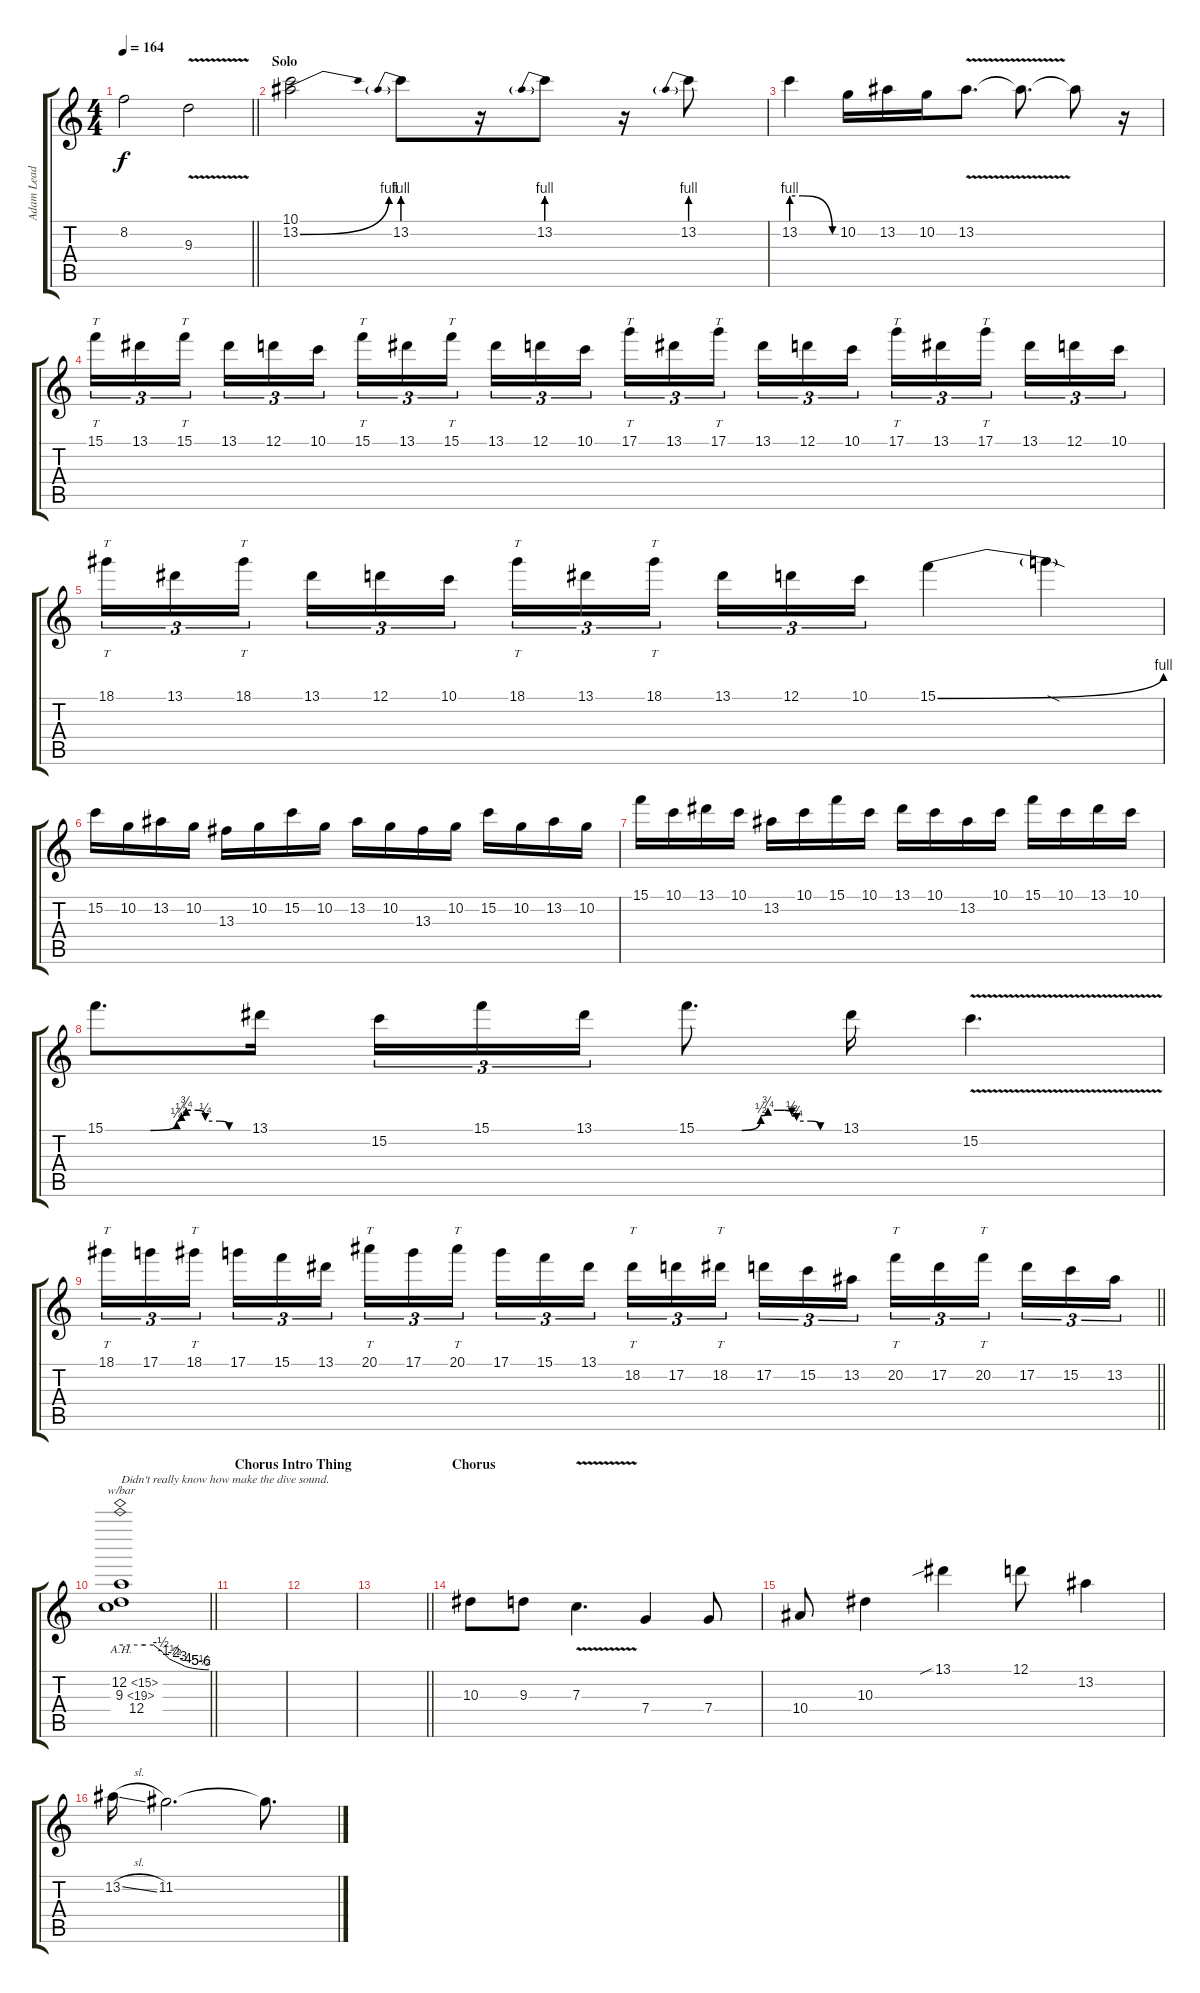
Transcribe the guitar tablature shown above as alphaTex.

\track ("Adam Lead" "Adam Lead") {instrument distortionguitar}
\staff {score tabs}
\tuning (D4 A3 F3 C3 G2 C2) {hide}
\ts (4 4)
\tempo 164
\clef g2
\barLineRight lightlight
\ks c
8.2.2{dy f} 9.3{v}.2 |
\section ("" "Solo")
(10.1 13.2{be (bend 0 0 60 4)}).2 13.2{be (prebend 0 4 60 4)}.8 r.16 13.2{be (prebend 0 4 60 4)}.8 r.16 13.2{be (prebend 0 4 60 4)}.8 |
13.2{be (custom 0 4 15 4 55 0 60 0)}.4 10.2.16 13.2.16 10.2.16 13.2{v}.8{d} 13.2{t}.8{d} 13.2{t}.8 r.16 |
15.1.16{tt tu (3 2)} 13.1.16{tu (3 2)} 15.1.16{tt tu (3 2) beam splitsecondary} 13.1.16{tu (3 2)} 12.1.16{tu (3 2)} 10.1.16{tu (3 2)} 15.1.16{tt tu (3 2)} 13.1.16{tu (3 2)} 15.1.16{tt tu (3 2) beam splitsecondary} 13.1.16{tu (3 2)} 12.1.16{tu (3 2)} 10.1.16{tu (3 2)} 17.1.16{tt tu (3 2)} 13.1.16{tu (3 2)} 17.1.16{tt tu (3 2) beam splitsecondary} 13.1.16{tu (3 2)} 12.1.16{tu (3 2)} 10.1.16{tu (3 2)} 17.1.16{tt tu (3 2)} 13.1.16{tu (3 2)} 17.1.16{tt tu (3 2) beam splitsecondary} 13.1.16{tu (3 2)} 12.1.16{tu (3 2)} 10.1.16{tu (3 2)} |
18.1.16{tt tu (3 2)} 13.1.16{tu (3 2)} 18.1.16{tt tu (3 2) beam splitsecondary} 13.1.16{tu (3 2)} 12.1.16{tu (3 2)} 10.1.16{tu (3 2)} 18.1.16{tt tu (3 2)} 13.1.16{tu (3 2)} 18.1.16{tt tu (3 2) beam splitsecondary} 13.1.16{tu (3 2)} 12.1.16{tu (3 2)} 10.1.16{tu (3 2)} 15.1{be (bend 0 0 60 4)}.4 15.1{sod t}.4 |
15.2.16 10.2.16 13.2.16 10.2.16 13.3.16 10.2.16 15.2.16 10.2.16 13.2.16 10.2.16 13.3.16 10.2.16 15.2.16 10.2.16 13.2.16 10.2.16 |
15.1.16 10.1.16 13.1.16 10.1.16 13.2.16 10.1.16 15.1.16 10.1.16 13.1.16 10.1.16 13.2.16 10.1.16 15.1.16 10.1.16 13.1.16 10.1.16 |
15.1{be (custom 0 0 19 0 30 1 32 2 34 3 39 3 42 1 48 1 52 0 57 0 60 0)}.8{d} 13.1.16 15.2.16{tu (3 2)} 15.1.16{tu (3 2)} 13.1.16{tu (3 2)} 15.1{be (custom 0 0 19 0 27 2 30 3 34 3 37 3 40 2 42 1 48 1 52 0 57 0 60 0)}.8{d} 13.1.16 15.2{v}.4{d} |
\barLineRight lightlight
18.1.16{tt tu (3 2)} 17.1.16{tu (3 2)} 18.1.16{tt tu (3 2) beam splitsecondary} 17.1.16{tu (3 2)} 15.1.16{tu (3 2)} 13.1.16{tu (3 2)} 20.1.16{tt tu (3 2)} 17.1.16{tu (3 2)} 20.1.16{tt tu (3 2) beam splitsecondary} 17.1.16{tu (3 2)} 15.1.16{tu (3 2)} 13.1.16{tu (3 2)} 18.2.16{tt tu (3 2)} 17.2.16{tu (3 2)} 18.2.16{tt tu (3 2) beam splitsecondary} 17.2.16{tu (3 2)} 15.2.16{tu (3 2)} 13.2.16{tu (3 2)} 20.2.16{tt tu (3 2)} 17.2.16{tu (3 2)} 20.2.16{tt tu (3 2) beam splitsecondary} 17.2.16{tu (3 2)} 15.2.16{tu (3 2)} 13.2.16{tu (3 2)} |
\barLineRight lightlight
(12.2{ah 3} 9.3{ah 10} 12.4).1{tbe (custom default 0 0 16 0 22 0 27 -2 33 -6 36 -8 41 -12 44 -16 49 -20 53 -22 57 -24 60 -24) txt "Didn't really know how make the dive sound."} |
\section ("" "Chorus Intro Thing")
|
|
\barLineRight lightlight
|
\section ("" "Chorus")
10.3.8 9.3.8 7.3{v}.4{d} 7.4.4 7.4.8 |
10.4.8 10.3.4 13.1{sib}.4 12.1.8 13.2.4 |
13.2{sl}.16 11.2.2{d} 11.2{t}.8{d}
